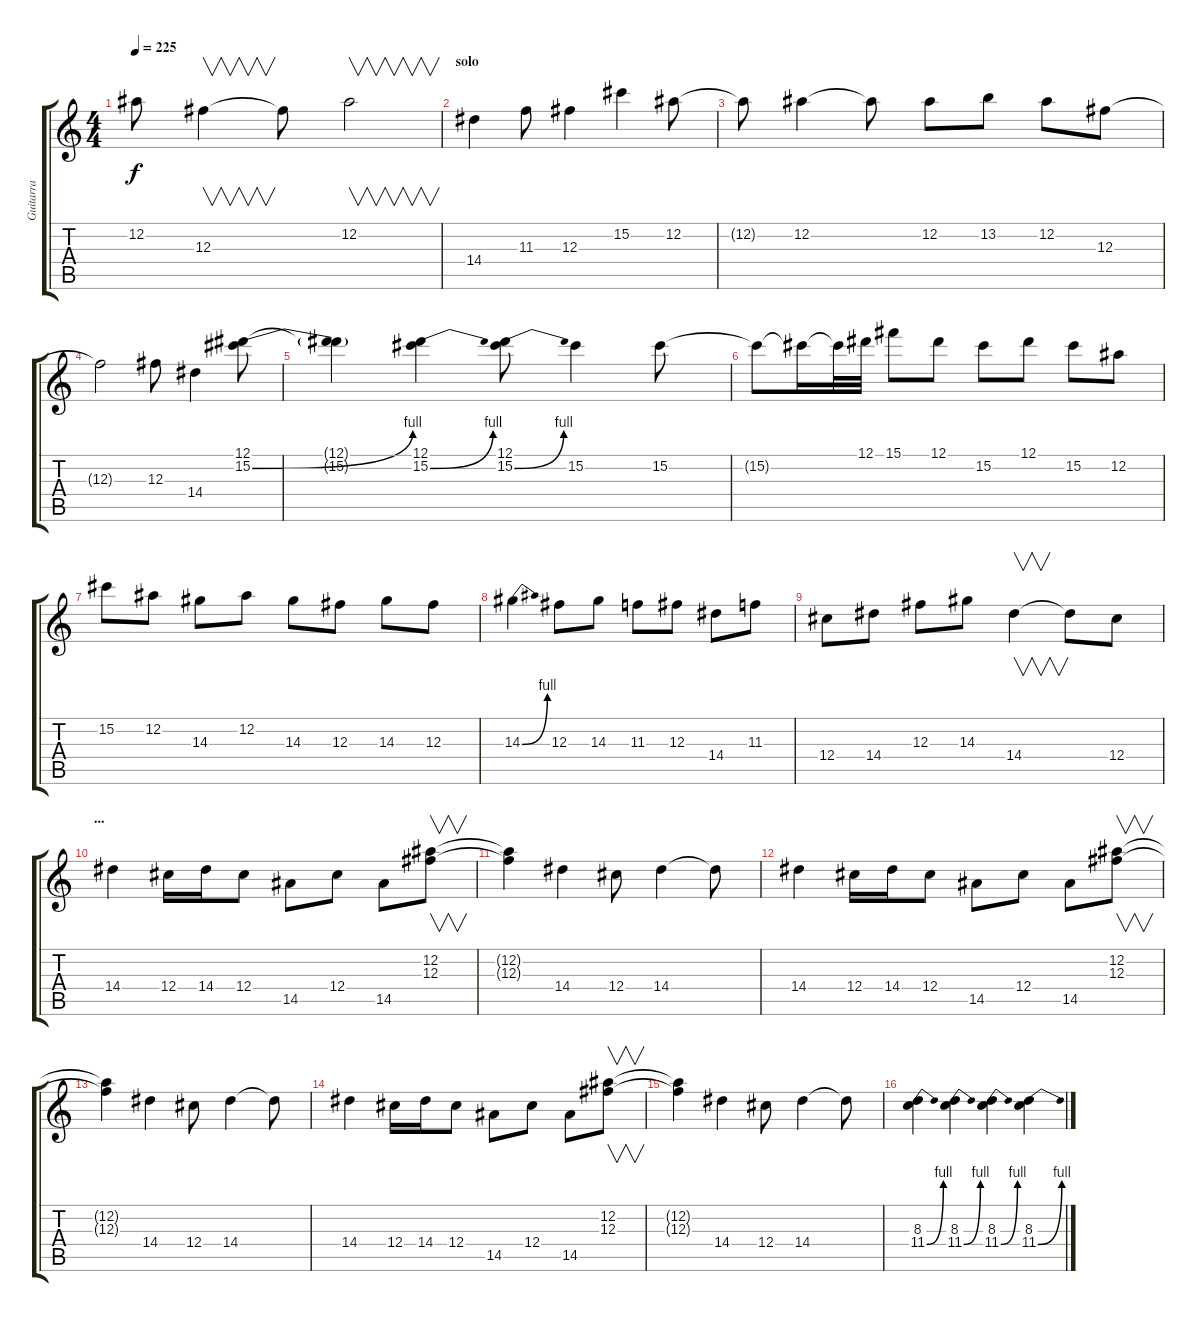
\track ("Guitarra" "Guitarra") {instrument distortionguitar}
\staff {score tabs}
\tuning (Eb4 Bb3 Gb3 Db3 Ab2 Eb2) {hide}
\ts (4 4)
\tempo 225
\clef g2
\ks c
12.2{t}.8{dy f} 12.3.4{v} 12.3{t}.8 12.2.2{v} |
\section ("" "solo")
14.4.4{volume 16} 11.3.8 12.3.4 15.2.4 12.2.8 |
12.2{t}.8 12.2.4 12.2{t}.8 12.2.8 13.2.8 12.2.8 12.3.8 |
12.3{t}.2 12.3.8 14.4.4 (12.1 15.2{be (bend 0 0 60 4)}).8 |
(12.1{t} 15.2{t}).4 (12.1 15.2{be (bend 0 0 60 4)}).4 (12.1 15.2{be (bend 0 0 60 4)}).8 15.2.4 15.2.8 |
15.2{t}.8 15.2{t}.16 15.2{t}.32 12.1.32 15.1.8 12.1.8 15.2.8 12.1.8 15.2.8 12.2.8 |
15.2.8 12.2.8 14.3.8 12.2.8 14.3.8 12.3.8 14.3.8 12.3.8 |
14.3{be (bend 0 0 60 4)}.4 12.3.8 14.3.8 11.3.8 12.3.8 14.4.8 11.3.8 |
12.4.8 14.4.8 12.3.8 14.3.8 14.4.4{v} 14.4{t}.8 12.4.8 |
\section ("" "...")
14.4.4 12.4.16 14.4.16 12.4.8 14.5.8 12.4.8 14.5.8 (12.2 12.3).8{v} |
(12.2{t} 12.3{t}).4 14.4.4 12.4.8 14.4.4 14.4{t}.8 |
14.4.4 12.4.16 14.4.16 12.4.8 14.5.8 12.4.8 14.5.8 (12.2 12.3).8{v} |
(12.2{t} 12.3{t}).4 14.4.4 12.4.8 14.4.4 14.4{t}.8 |
14.4.4 12.4.16 14.4.16 12.4.8 14.5.8 12.4.8 14.5.8 (12.2 12.3).8{v} |
(12.2{t} 12.3{t}).4 14.4.4 12.4.8 14.4.4 14.4{t}.8 |
(8.3 11.4{be (bend 0 0 60 4)}).4 (8.3 11.4{be (bend 0 0 60 4)}).4 (8.3 11.4{be (bend 0 0 60 4)}).4 (8.3 11.4{be (bend 0 0 60 4)}).4
